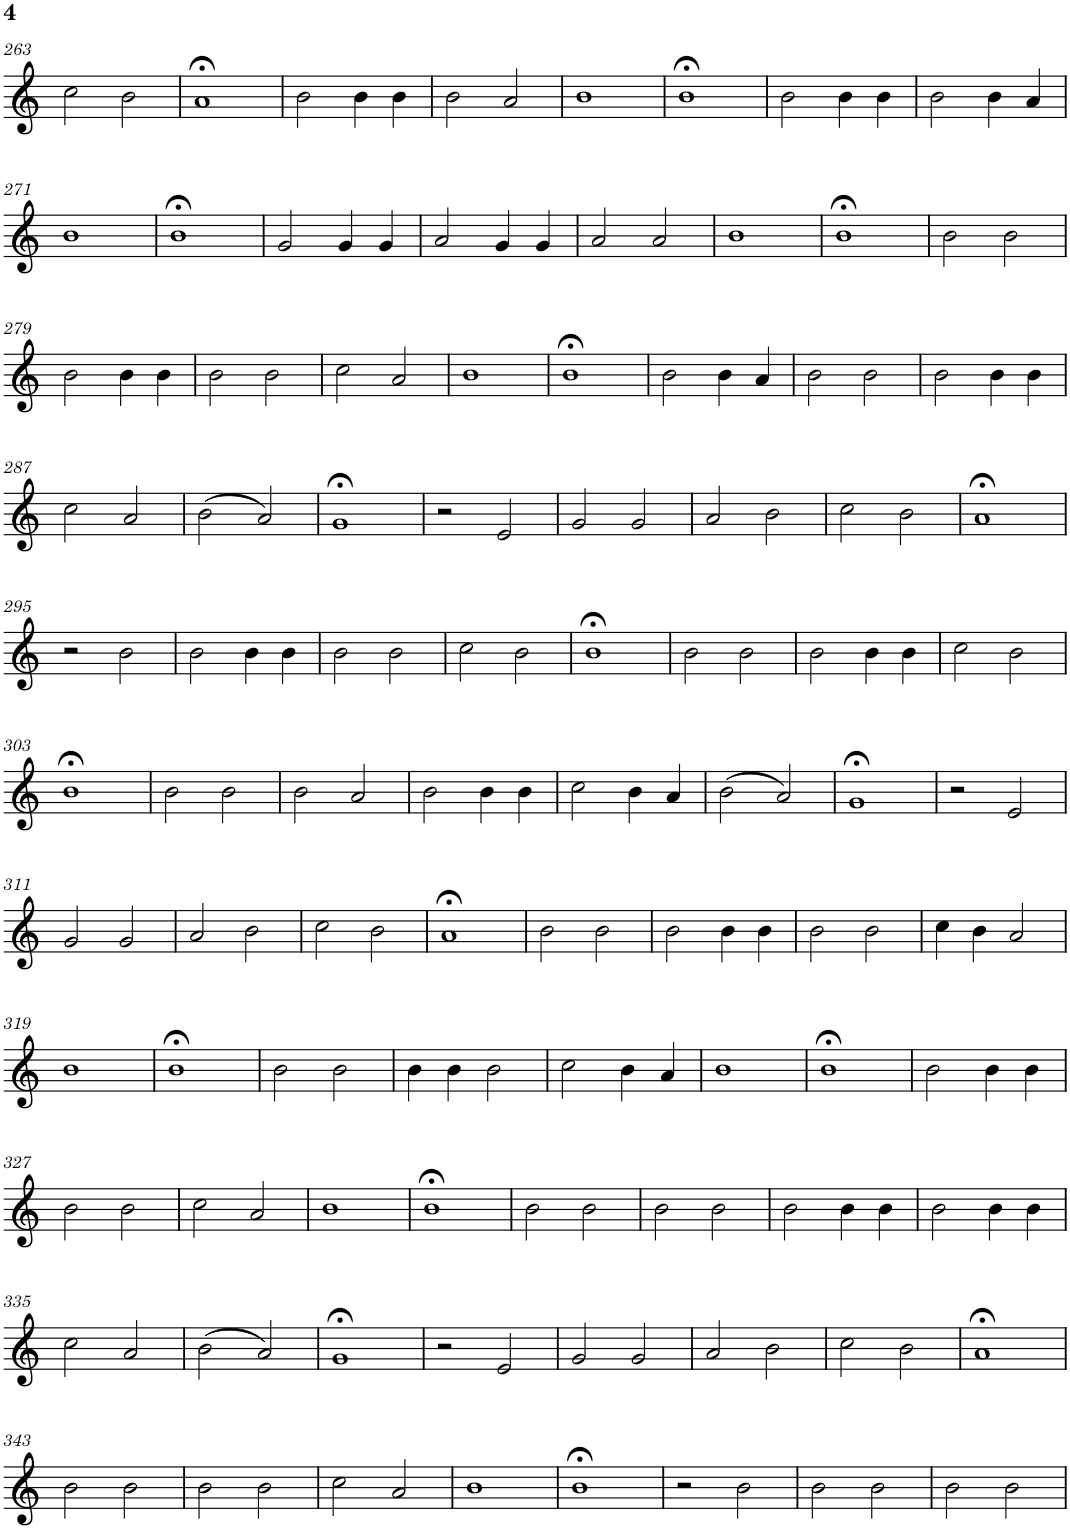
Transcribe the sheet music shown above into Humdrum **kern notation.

**kern
*part1
*staff1
*I"Piano
*I'Pno.
!!LO:PB:g=z
*clefG2
*k[]
*M4/4
*met(c)
=263
2cc\
2b\
=264
1a;<
=265
2b\
4b\
4b\
=266
2b\
2a/
=267
1b
=268
1b;<
=269
2b\
4b\
4b\
=270
2b\
4b\
4a/
!!LO:LB:g=z
=271
1b
=272
1b;<
=273
2g/
4g/
4g/
=274
2a/
4g/
4g/
=275
2a/
2a/
=276
1b
=277
1b;<
=278
2b\
2b\
!!LO:LB:g=z
=279
2b\
4b\
4b\
=280
2b\
2b\
=281
2cc\
2a/
=282
1b
=283
1b;<
=284
2b\
4b\
4a/
=285
2b\
2b\
=286
2b\
4b\
4b\
!!LO:LB:g=z
=287
2cc\
2a/
=288
(2b\
2a/)
=289
1g;<
=290
2r
2e/
=291
2g/
2g/
=292
2a/
2b\
=293
2cc\
2b\
=294
1a;<
!!LO:LB:g=z
=295
2r
2b\
=296
2b\
4b\
4b\
=297
2b\
2b\
=298
2cc\
2b\
=299
1b;<
=300
2b\
2b\
=301
2b\
4b\
4b\
=302
2cc\
2b\
!!LO:LB:g=z
=303
1b;<
=304
2b\
2b\
=305
2b\
2a/
=306
2b\
4b\
4b\
=307
2cc\
4b\
4a/
=308
(2b\
2a/)
=309
1g;<
=310
2r
2e/
!!LO:LB:g=z
=311
2g/
2g/
=312
2a/
2b\
=313
2cc\
2b\
=314
1a;<
=315
2b\
2b\
=316
2b\
4b\
4b\
=317
2b\
2b\
=318
4cc\
4b\
2a/
!!LO:LB:g=z
=319
1b
=320
1b;<
=321
2b\
2b\
=322
4b\
4b\
2b\
=323
2cc\
4b\
4a/
=324
1b
=325
1b;<
=326
2b\
4b\
4b\
!!LO:LB:g=z
=327
2b\
2b\
=328
2cc\
2a/
=329
1b
=330
1b;<
=331
2b\
2b\
=332
2b\
2b\
=333
2b\
4b\
4b\
=334
2b\
4b\
4b\
!!LO:LB:g=z
=335
2cc\
2a/
=336
(2b\
2a/)
=337
1g;<
=338
2r
2e/
=339
2g/
2g/
=340
2a/
2b\
=341
2cc\
2b\
=342
1a;<
!!LO:LB:g=z
=343
2b\
2b\
=344
2b\
2b\
=345
2cc\
2a/
=346
1b
=347
1b;<
=348
2r
2b\
=349
2b\
2b\
=350
2b\
2b\
=
*-
